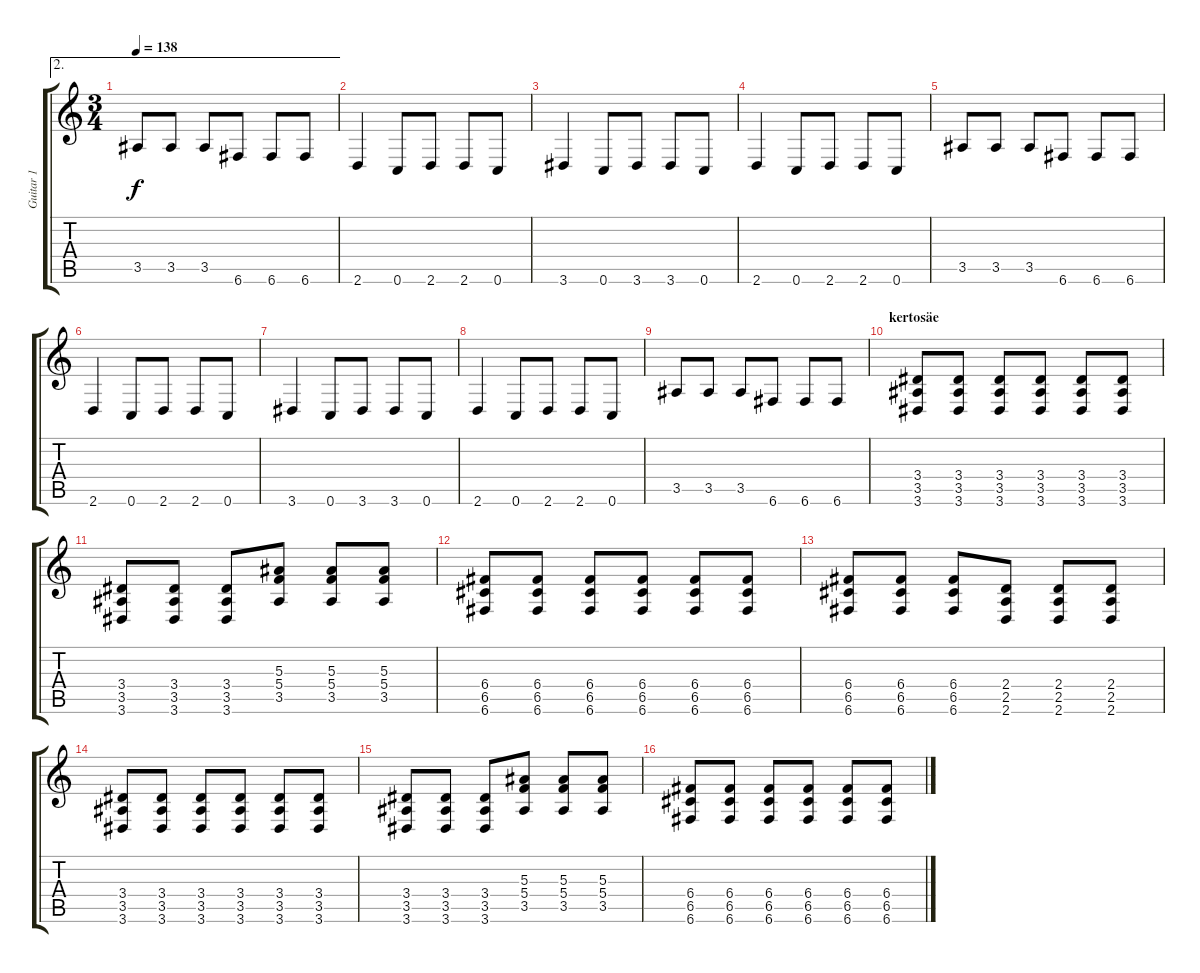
\track ("Guitar 1" "Guitar 1") {instrument overdrivenguitar}
\staff {score tabs}
\tuning (D4 A3 F3 C3 G2 C2) {hide}
\ae 2
\ts (3 4)
\tempo 138
\clef g2
\ks c
3.5.8{dy f} 3.5.8 3.5.8 6.6.8 6.6.8 6.6.8 |
2.6.4 0.6.8 2.6.8 2.6.8 0.6.8 |
3.6.4 0.6.8 3.6.8 3.6.8 0.6.8 |
2.6.4 0.6.8 2.6.8 2.6.8 0.6.8 |
3.5.8 3.5.8 3.5.8 6.6.8 6.6.8 6.6.8 |
2.6.4 0.6.8 2.6.8 2.6.8 0.6.8 |
3.6.4 0.6.8 3.6.8 3.6.8 0.6.8 |
2.6.4 0.6.8 2.6.8 2.6.8 0.6.8 |
3.5.8 3.5.8 3.5.8 6.6.8 6.6.8 6.6.8 |
\section ("" "kertosäe")
(3.4 3.5 3.6).8 (3.4 3.5 3.6).8 (3.4 3.5 3.6).8 (3.4 3.5 3.6).8 (3.4 3.5 3.6).8 (3.4 3.5 3.6).8 |
(3.4 3.5 3.6).8 (3.4 3.5 3.6).8 (3.4 3.5 3.6).8 (5.3 5.4 3.5).8 (5.3 5.4 3.5).8 (5.3 5.4 3.5).8 |
(6.4 6.5 6.6).8 (6.4 6.5 6.6).8 (6.4 6.5 6.6).8 (6.4 6.5 6.6).8 (6.4 6.5 6.6).8 (6.4 6.5 6.6).8 |
(6.4 6.5 6.6).8 (6.4 6.5 6.6).8 (6.4 6.5 6.6).8 (2.4 2.5 2.6).8 (2.4 2.5 2.6).8 (2.4 2.5 2.6).8 |
(3.4 3.5 3.6).8 (3.4 3.5 3.6).8 (3.4 3.5 3.6).8 (3.4 3.5 3.6).8 (3.4 3.5 3.6).8 (3.4 3.5 3.6).8 |
(3.4 3.5 3.6).8 (3.4 3.5 3.6).8 (3.4 3.5 3.6).8 (5.3 5.4 3.5).8 (5.3 5.4 3.5).8 (5.3 5.4 3.5).8 |
(6.4 6.5 6.6).8 (6.4 6.5 6.6).8 (6.4 6.5 6.6).8 (6.4 6.5 6.6).8 (6.4 6.5 6.6).8 (6.4 6.5 6.6).8
